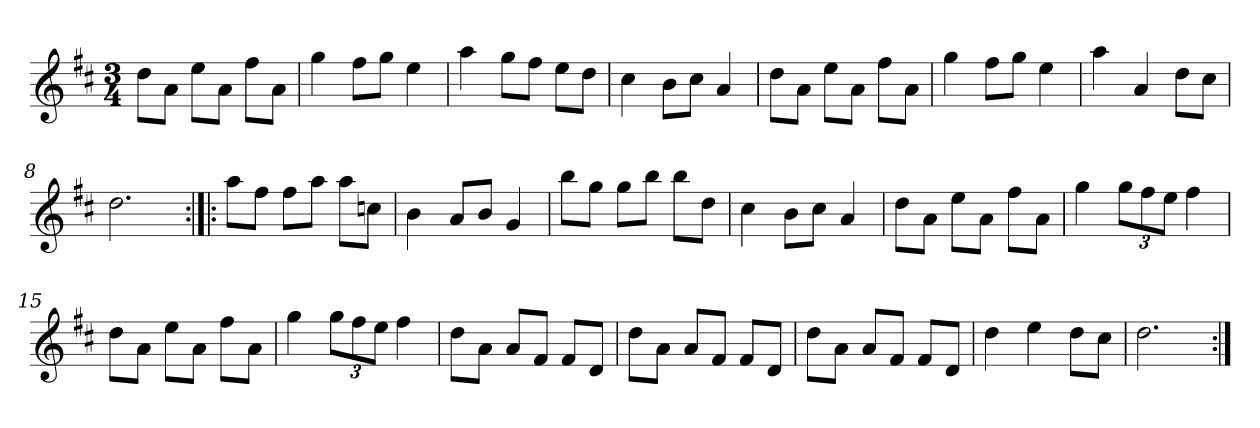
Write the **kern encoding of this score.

**kern
*part1
*staff1
*clefG2
*k[f#c#]
*D:
*M3/4
*MM120
=1
8dd\L
8a\J
8ee\L
8a\J
8ff#\L
8a\J
=2
4gg
8ff#\L
8gg\J
4ee
=3
4aa
8gg\L
8ff#\J
8ee\L
8dd\J
=4
4cc#
8b\L
8cc#\J
4a
=5
8dd\L
8a\J
8ee\L
8a\J
8ff#\L
8a\J
=6
4gg
8ff#\L
8gg\J
4ee
=7
4aa
4a
8dd\L
8cc#\J
=8
2.dd
=9:|!|:
8aa\L
8ff#\J
8ff#\L
8aa\J
8aa\L
8ccn\J
=10
4b
8a/L
8b/J
4g
=11
8bb\L
8gg\J
8gg\L
8bb\J
8bb\L
8dd\J
=12
4cc#
8b\L
8cc#\J
4a
=13
8dd\L
8a\J
8ee\L
8a\J
8ff#\L
8a\J
=14
4gg
12gg\L
12ff#\
12ee\J
4ff#
=15
8dd\L
8a\J
8ee\L
8a\J
8ff#\L
8a\J
=16
4gg
12gg\L
12ff#\
12ee\J
4ff#
=17
8dd\L
8a\J
8a/L
8f#/J
8f#/L
8d/J
=18
8dd\L
8a\J
8a/L
8f#/J
8f#/L
8d/J
=19
8dd\L
8a\J
8a/L
8f#/J
8f#/L
8d/J
=20
4dd
4ee
8dd\L
8cc#\J
=21
2.dd
=:|!
*-
